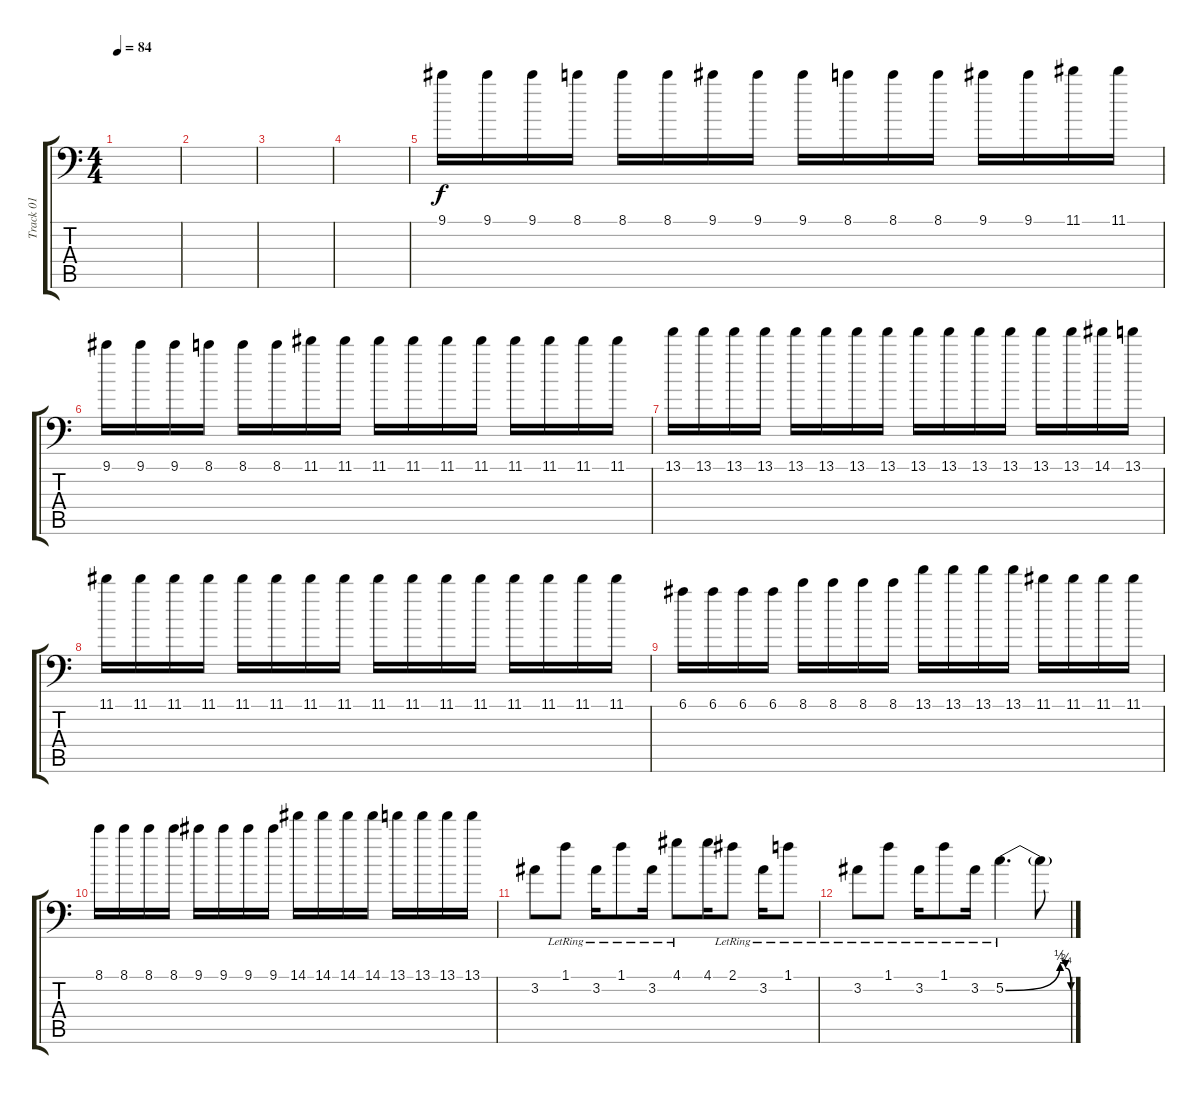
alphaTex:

\track ("Track 01" "Track 01") {instrument electricguitarjazz}
\staff {score tabs}
\tuning (E4 G3 Eb3 Bb2 F2 Bb1) {hide}
\ts (4 4)
\tempo 84
\clef f4
\ks c
|
|
|
|
9.1.16 9.1.16 9.1.16 8.1.16 8.1.16 8.1.16 9.1.16 9.1.16 9.1.16 8.1.16 8.1.16 8.1.16 9.1.16 9.1.16 11.1.16 11.1.16 |
9.1.16 9.1.16 9.1.16 8.1.16 8.1.16 8.1.16 11.1.16 11.1.16 11.1.16 11.1.16 11.1.16 11.1.16 11.1.16 11.1.16 11.1.16 11.1.16 |
13.1.16 13.1.16 13.1.16 13.1.16 13.1.16 13.1.16 13.1.16 13.1.16 13.1.16 13.1.16 13.1.16 13.1.16 13.1.16 13.1.16 14.1.16 13.1.16 |
11.1.16 11.1.16 11.1.16 11.1.16 11.1.16 11.1.16 11.1.16 11.1.16 11.1.16 11.1.16 11.1.16 11.1.16 11.1.16 11.1.16 11.1.16 11.1.16 |
6.1.16 6.1.16 6.1.16 6.1.16 8.1.16 8.1.16 8.1.16 8.1.16 13.1.16 13.1.16 13.1.16 13.1.16 11.1.16 11.1.16 11.1.16 11.1.16 |
8.1.16 8.1.16 8.1.16 8.1.16 9.1.16 9.1.16 9.1.16 9.1.16 14.1.16 14.1.16 14.1.16 14.1.16 13.1.16 13.1.16 13.1.16 13.1.16 |
3.2.8 1.1{lr}.8 3.2{lr}.16 1.1{lr}.8 3.2{lr}.16 4.1{lr}.8 4.1.16 2.1{lr}.8 3.2{lr}.16 1.1{lr}.8 |
3.2{lr}.8 1.1{lr}.8 3.2{lr}.16 1.1{lr}.8 3.2{lr}.16 5.2{be (custom 0 0 50 2 55 1 60 0) lr}.4{d instrument distortionguitar} 5.2{t}.8
